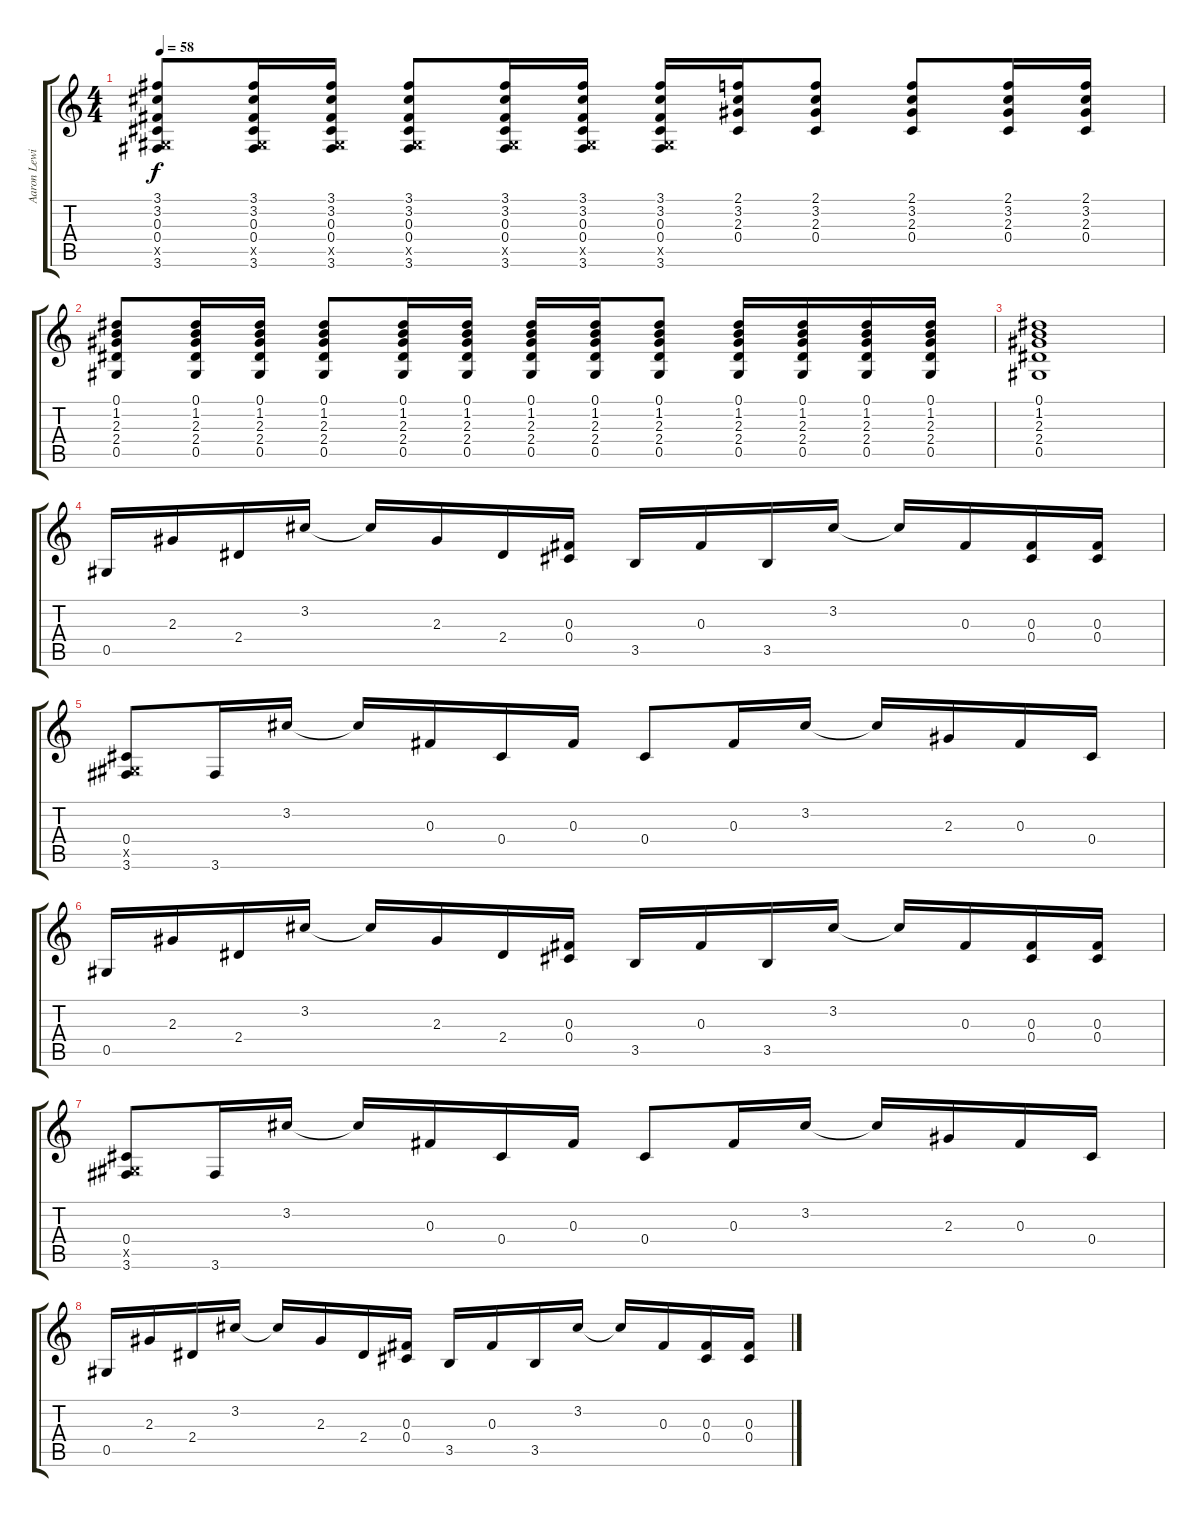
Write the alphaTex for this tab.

\track ("Aaron Lewis (Acoustic Guitar)" "Aaron Lewi") {instrument acousticguitarsteel}
\staff {score tabs}
\tuning (Eb4 Bb3 Gb3 Db3 Ab2 Eb2) {hide}
\ts (4 4)
\tempo 58
\clef g2
\ks c
(3.1 3.2 0.3 0.4 0.5{x} 3.6).8{dy f} (3.1 3.2 0.3 0.4 0.5{x} 3.6).16 (3.1 3.2 0.3 0.4 0.5{x} 3.6).16 (3.1 3.2 0.3 0.4 0.5{x} 3.6).8 (3.1 3.2 0.3 0.4 0.5{x} 3.6).16 (3.1 3.2 0.3 0.4 0.5{x} 3.6).16 (3.1 3.2 0.3 0.4 0.5{x} 3.6).16 (2.1 3.2 2.3 0.4).16 (2.1 3.2 2.3 0.4).8 (2.1 3.2 2.3 0.4).8 (2.1 3.2 2.3 0.4).16 (2.1 3.2 2.3 0.4).16 |
(0.1 1.2 2.3 2.4 0.5).8 (0.1 1.2 2.3 2.4 0.5).16 (0.1 1.2 2.3 2.4 0.5).16 (0.1 1.2 2.3 2.4 0.5).8 (0.1 1.2 2.3 2.4 0.5).16 (0.1 1.2 2.3 2.4 0.5).16 (0.1 1.2 2.3 2.4 0.5).16 (0.1 1.2 2.3 2.4 0.5).16 (0.1 1.2 2.3 2.4 0.5).8 (0.1 1.2 2.3 2.4 0.5).16 (0.1 1.2 2.3 2.4 0.5).16 (0.1 1.2 2.3 2.4 0.5).16 (0.1 1.2 2.3 2.4 0.5).16 |
(0.1 1.2 2.3 2.4 0.5).1 |
0.5.16 2.3.16 2.4.16 3.2.16 3.2{t}.16 2.3.16 2.4.16 (0.3 0.4).16 3.5.16 0.3.16 3.5.16 3.2.16 3.2{t}.16 0.3.16 (0.3 0.4).16 (0.3 0.4).16 |
(0.4 0.5{x} 3.6).8 3.6.16 3.2.16 3.2{t}.16 0.3.16 0.4.16 0.3.16 0.4.8 0.3.16 3.2.16 3.2{t}.16 2.3.16 0.3.16 0.4.16 |
0.5.16 2.3.16 2.4.16 3.2.16 3.2{t}.16 2.3.16 2.4.16 (0.3 0.4).16 3.5.16 0.3.16 3.5.16 3.2.16 3.2{t}.16 0.3.16 (0.3 0.4).16 (0.3 0.4).16 |
(0.4 0.5{x} 3.6).8 3.6.16 3.2.16 3.2{t}.16 0.3.16 0.4.16 0.3.16 0.4.8 0.3.16 3.2.16 3.2{t}.16 2.3.16 0.3.16 0.4.16 |
0.5.16 2.3.16 2.4.16 3.2.16 3.2{t}.16 2.3.16 2.4.16 (0.3 0.4).16 3.5.16 0.3.16 3.5.16 3.2.16 3.2{t}.16 0.3.16 (0.3 0.4).16 (0.3 0.4).16
